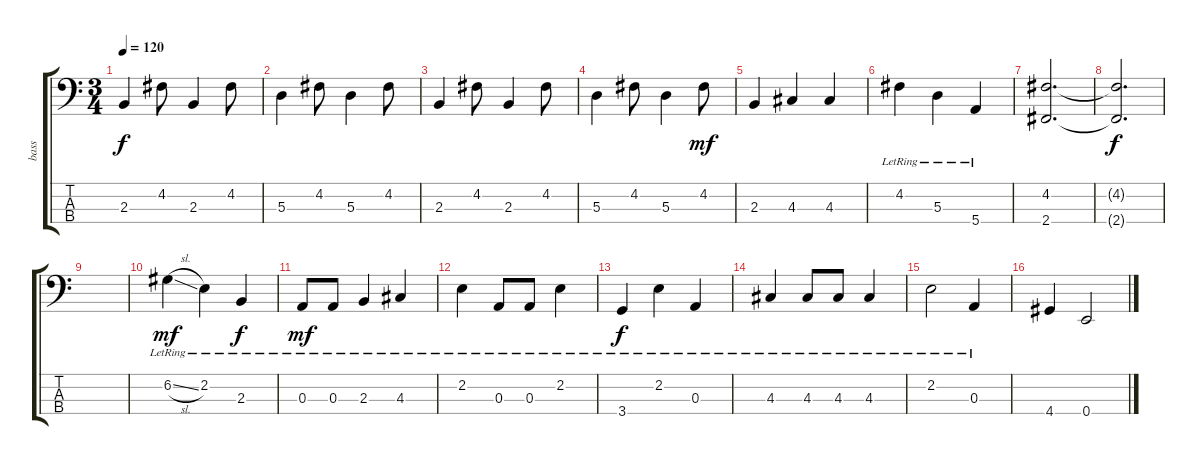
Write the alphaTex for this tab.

\track ("bass" "bass") {instrument electricbassfinger}
\staff {score tabs}
\tuning (G2 D2 A1 E1) {hide}
\ts (3 4)
\tempo 120
\clef f4
\ks c
2.3.4{dy f} 4.2.8 2.3.4 4.2.8 |
5.3.4 4.2.8 5.3.4 4.2.8 |
2.3.4 4.2.8 2.3.4 4.2.8 |
5.3.4 4.2.8 5.3.4 4.2.8{dy mf} |
2.3.4 4.3.4 4.3.4 |
4.2{lr}.4 5.3{lr}.4 5.4{lr}.4 |
(4.2 2.4).2{d} |
(4.2{t} 2.4{t}).2{d dy f} |
|
6.2{sl lr}.4{dy mf} 2.2{lr}.4 2.3{lr}.4{dy f} |
0.3{lr}.8{dy mf} 0.3{lr}.8 2.3{lr}.4 4.3{lr}.4 |
2.2{lr}.4 0.3{lr}.8 0.3{lr}.8 2.2{lr}.4 |
3.4{lr}.4{dy f} 2.2{lr}.4 0.3{lr}.4 |
4.3{lr}.4 4.3{lr}.8 4.3{lr}.8 4.3{lr}.4 |
2.2{lr}.2 0.3{lr}.4 |
4.4.4 0.4.2
